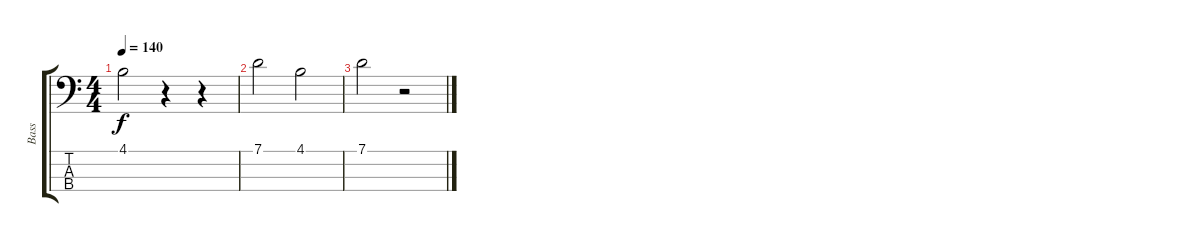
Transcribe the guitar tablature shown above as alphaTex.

\track ("Bass" "Bass") {instrument synthbass2}
\staff {score tabs}
\tuning (G2 D2 A1 E1) {hide}
\ts (4 4)
\tempo 140
\clef f4
\ks c
4.1{t}.2{dy f} r.4 r.4 |
7.1.2 4.1.2 |
7.1.2 r.2
